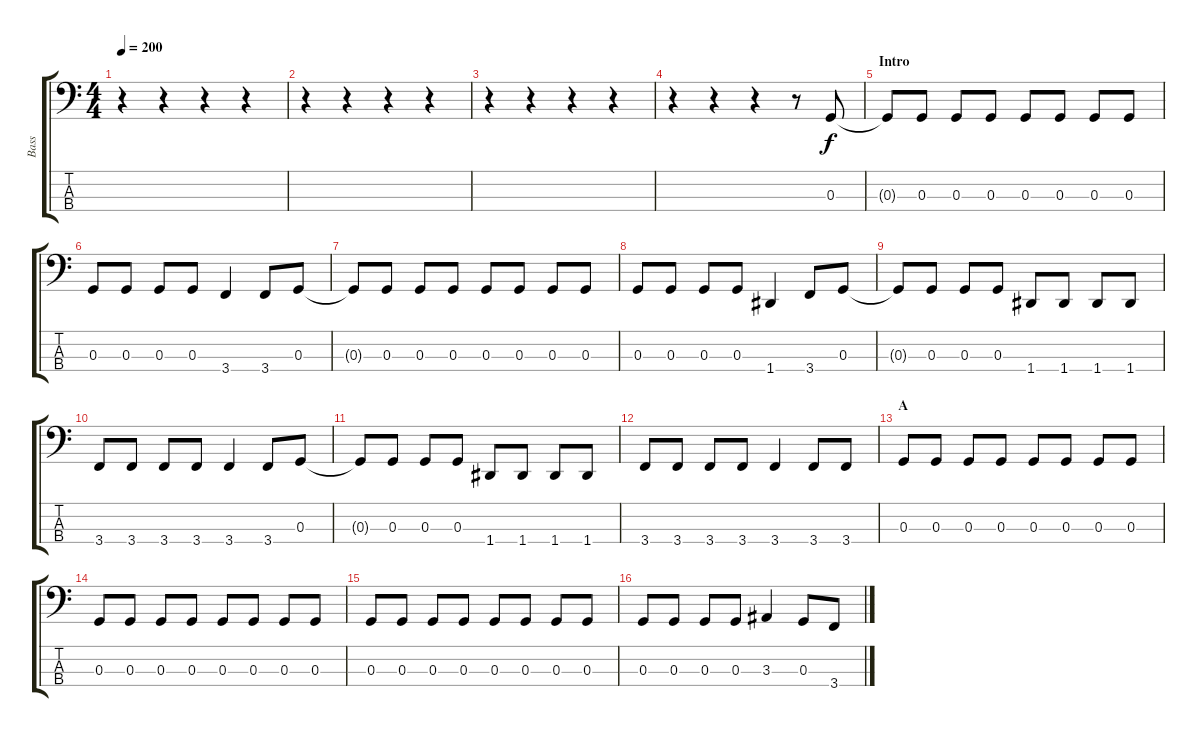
\track ("Bass" "Bass") {instrument electricbassfinger}
\staff {score tabs}
\tuning (F2 C2 G1 D1) {hide}
\ts (4 4)
\tempo 200
\clef f4
\ks c
r.4{dy f instrument electricbassfinger} r.4 r.4 r.4 |
r.4 r.4 r.4 r.4 |
r.4 r.4 r.4 r.4 |
r.4 r.4 r.4 r.8 0.3.8 |
\section ("" "Intro")
0.3{t}.8 0.3.8 0.3.8 0.3.8 0.3.8 0.3.8 0.3.8 0.3.8 |
0.3.8 0.3.8 0.3.8 0.3.8 3.4.4 3.4.8 0.3.8 |
0.3{t}.8 0.3.8 0.3.8 0.3.8 0.3.8 0.3.8 0.3.8 0.3.8 |
0.3.8 0.3.8 0.3.8 0.3.8 1.4.4 3.4.8 0.3.8 |
0.3{t}.8 0.3.8 0.3.8 0.3.8 1.4.8 1.4.8 1.4.8 1.4.8 |
3.4.8 3.4.8 3.4.8 3.4.8 3.4.4 3.4.8 0.3.8 |
0.3{t}.8 0.3.8 0.3.8 0.3.8 1.4.8 1.4.8 1.4.8 1.4.8 |
3.4.8 3.4.8 3.4.8 3.4.8 3.4.4 3.4.8 3.4.8 |
\section ("" "A")
0.3.8 0.3.8 0.3.8 0.3.8 0.3.8 0.3.8 0.3.8 0.3.8 |
0.3.8 0.3.8 0.3.8 0.3.8 0.3.8 0.3.8 0.3.8 0.3.8 |
0.3.8 0.3.8 0.3.8 0.3.8 0.3.8 0.3.8 0.3.8 0.3.8 |
0.3.8 0.3.8 0.3.8 0.3.8 3.3.4 0.3.8 3.4.8
